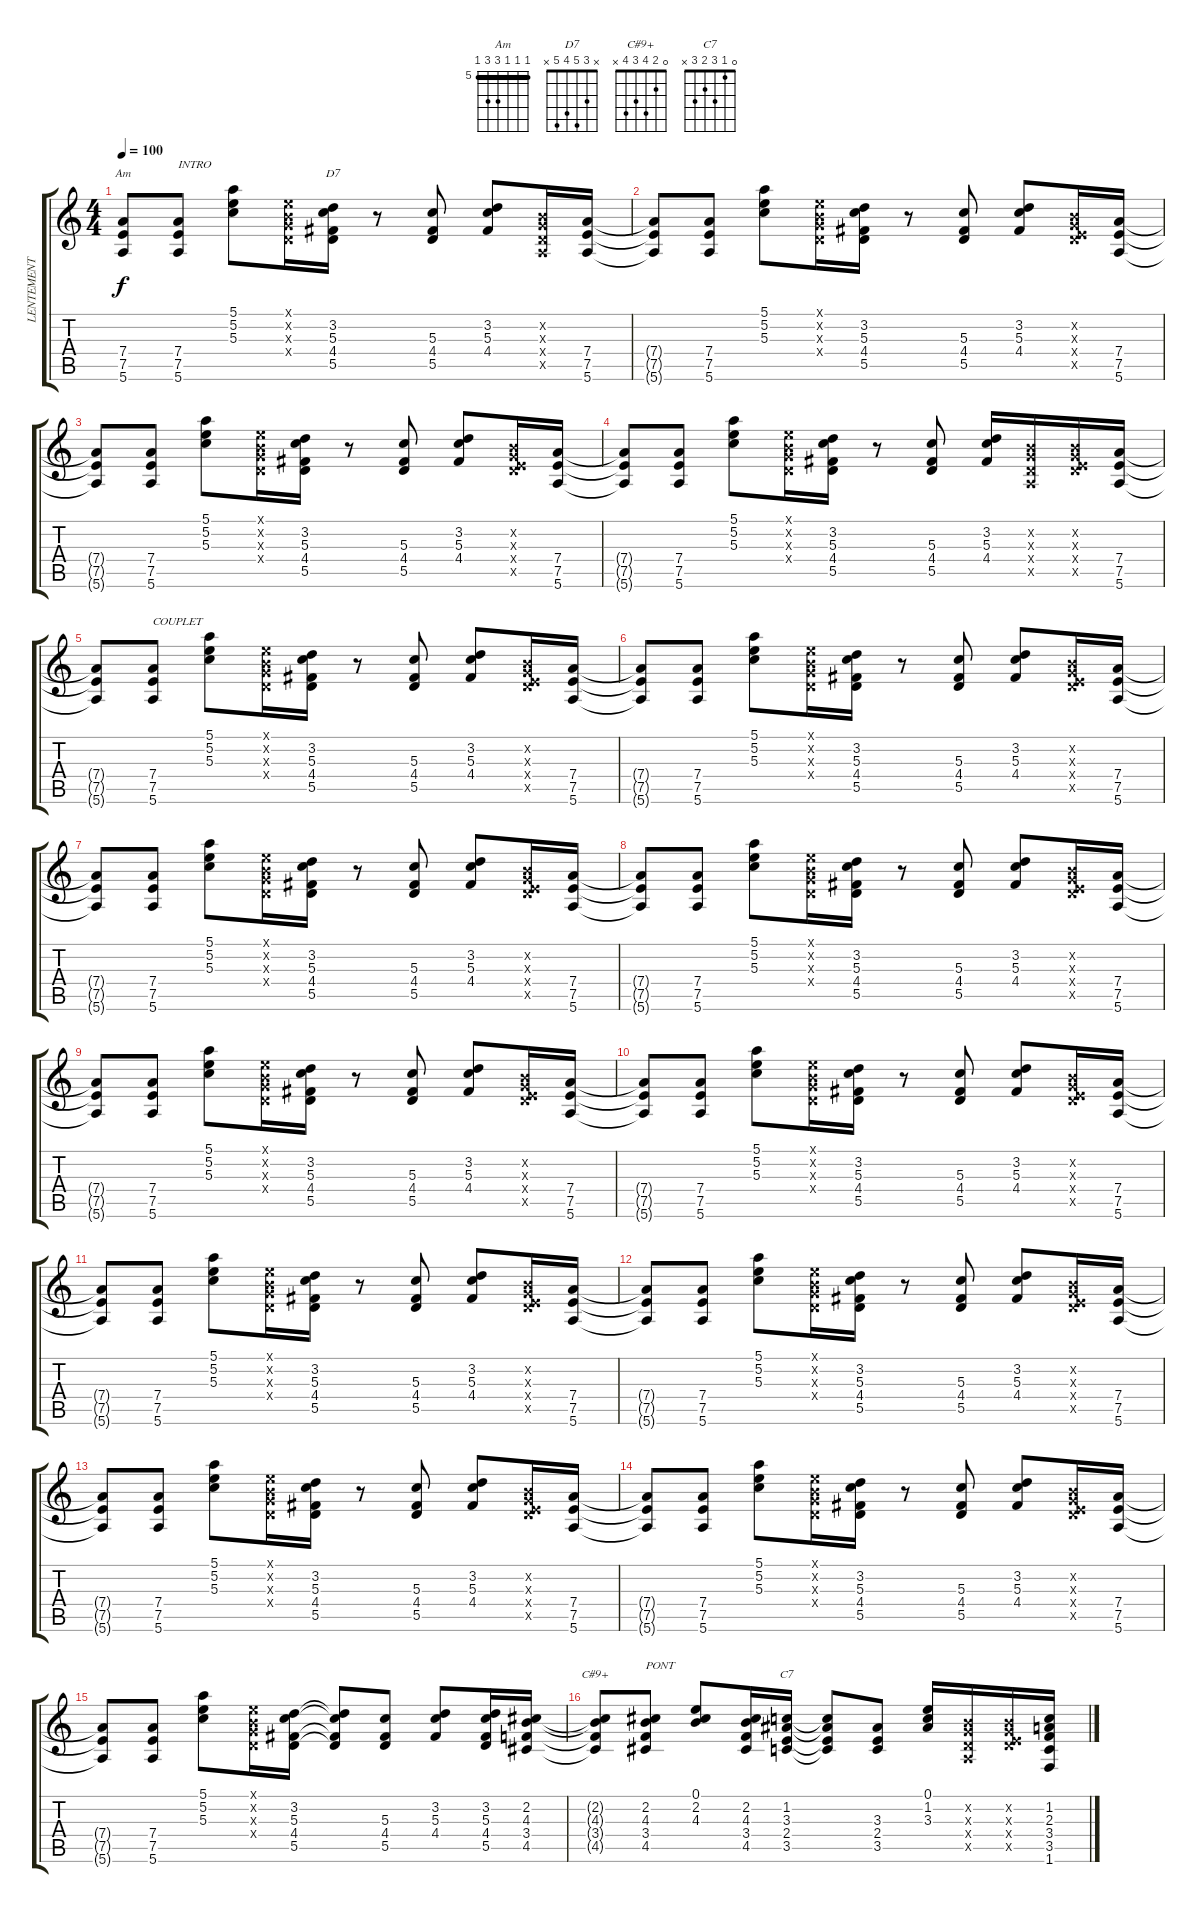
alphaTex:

\track ("LENTEMENT (guitare)" "LENTEMENT ") {instrument acousticguitarnylon}
\staff {score tabs}
\tuning (E4 B3 G3 D3 A2 E2) {hide}
\chord ("Am" 5 5 5 7 7 5) {firstfret 5 barre 5}
\chord ("D7" x 3 5 4 5 x)
\chord ("C#9+" 0 2 4 3 4 x)
\chord ("C7" 0 1 3 2 3 x)
\ts (4 4)
\tempo 100
\clef g2
\ks c
(7.4 7.5 5.6).8{ch "Am" dy f instrument acousticguitarnylon} (7.4 7.5 5.6).8{txt "INTRO"} (5.1 5.2 5.3).8 (0.1{x} 0.2{x} 0.3{x} 0.4{x}).16 (3.2 5.3 4.4 5.5).16{ch "D7"} r.8 (5.3 4.4 5.5).8 (3.2 5.3 4.4).8 (0.2{x} 0.3{x} 0.4{x} 0.5{x}).16 (7.4 7.5 5.6).16 |
(7.4{t} 7.5{t} 5.6{t}).8 (7.4 7.5 5.6).8 (5.1 5.2 5.3).8 (0.1{x} 0.2{x} 0.3{x} 0.4{x}).16 (3.2 5.3 4.4 5.5).16 r.8 (5.3 4.4 5.5).8 (3.2 5.3 4.4).8 (0.2{x} 0.3{x} 0.4{x} 7.5{x}).16 (7.4 7.5 5.6).16 |
(7.4{t} 7.5{t} 5.6{t}).8 (7.4 7.5 5.6).8 (5.1 5.2 5.3).8 (0.1{x} 0.2{x} 0.3{x} 0.4{x}).16 (3.2 5.3 4.4 5.5).16 r.8 (5.3 4.4 5.5).8 (3.2 5.3 4.4).8 (0.2{x} 0.3{x} 0.4{x} 7.5{x}).16 (7.4 7.5 5.6).16 |
(7.4{t} 7.5{t} 5.6{t}).8 (7.4 7.5 5.6).8 (5.1 5.2 5.3).8 (0.1{x} 0.2{x} 0.3{x} 0.4{x}).16 (3.2 5.3 4.4 5.5).16 r.8 (5.3 4.4 5.5).8 (3.2 5.3 4.4).16 (0.2{x} 0.3{x} 0.4{x} 0.5{x}).16 (0.2{x} 0.3{x} 0.4{x} 7.5{x}).16 (7.4 7.5 5.6).16 |
(7.4{t} 7.5{t} 5.6{t}).8 (7.4 7.5 5.6).8{txt "COUPLET"} (5.1 5.2 5.3).8 (0.1{x} 0.2{x} 0.3{x} 0.4{x}).16 (3.2 5.3 4.4 5.5).16 r.8 (5.3 4.4 5.5).8 (3.2 5.3 4.4).8 (0.2{x} 0.3{x} 0.4{x} 7.5{x}).16 (7.4 7.5 5.6).16 |
(7.4{t} 7.5{t} 5.6{t}).8 (7.4 7.5 5.6).8 (5.1 5.2 5.3).8 (0.1{x} 0.2{x} 0.3{x} 0.4{x}).16 (3.2 5.3 4.4 5.5).16 r.8 (5.3 4.4 5.5).8 (3.2 5.3 4.4).8 (0.2{x} 0.3{x} 0.4{x} 7.5{x}).16 (7.4 7.5 5.6).16 |
(7.4{t} 7.5{t} 5.6{t}).8 (7.4 7.5 5.6).8 (5.1 5.2 5.3).8 (0.1{x} 0.2{x} 0.3{x} 0.4{x}).16 (3.2 5.3 4.4 5.5).16 r.8 (5.3 4.4 5.5).8 (3.2 5.3 4.4).8 (0.2{x} 0.3{x} 0.4{x} 7.5{x}).16 (7.4 7.5 5.6).16 |
(7.4{t} 7.5{t} 5.6{t}).8 (7.4 7.5 5.6).8 (5.1 5.2 5.3).8 (0.1{x} 0.2{x} 0.3{x} 0.4{x}).16 (3.2 5.3 4.4 5.5).16 r.8 (5.3 4.4 5.5).8 (3.2 5.3 4.4).8 (0.2{x} 0.3{x} 0.4{x} 7.5{x}).16 (7.4 7.5 5.6).16 |
(7.4{t} 7.5{t} 5.6{t}).8 (7.4 7.5 5.6).8 (5.1 5.2 5.3).8 (0.1{x} 0.2{x} 0.3{x} 0.4{x}).16 (3.2 5.3 4.4 5.5).16 r.8 (5.3 4.4 5.5).8 (3.2 5.3 4.4).8 (0.2{x} 0.3{x} 0.4{x} 7.5{x}).16 (7.4 7.5 5.6).16 |
(7.4{t} 7.5{t} 5.6{t}).8 (7.4 7.5 5.6).8 (5.1 5.2 5.3).8 (0.1{x} 0.2{x} 0.3{x} 0.4{x}).16 (3.2 5.3 4.4 5.5).16 r.8 (5.3 4.4 5.5).8 (3.2 5.3 4.4).8 (0.2{x} 0.3{x} 0.4{x} 7.5{x}).16 (7.4 7.5 5.6).16 |
(7.4{t} 7.5{t} 5.6{t}).8 (7.4 7.5 5.6).8 (5.1 5.2 5.3).8 (0.1{x} 0.2{x} 0.3{x} 0.4{x}).16 (3.2 5.3 4.4 5.5).16 r.8 (5.3 4.4 5.5).8 (3.2 5.3 4.4).8 (0.2{x} 0.3{x} 0.4{x} 7.5{x}).16 (7.4 7.5 5.6).16 |
(7.4{t} 7.5{t} 5.6{t}).8 (7.4 7.5 5.6).8 (5.1 5.2 5.3).8 (0.1{x} 0.2{x} 0.3{x} 0.4{x}).16 (3.2 5.3 4.4 5.5).16 r.8 (5.3 4.4 5.5).8 (3.2 5.3 4.4).8 (0.2{x} 0.3{x} 0.4{x} 7.5{x}).16 (7.4 7.5 5.6).16 |
(7.4{t} 7.5{t} 5.6{t}).8 (7.4 7.5 5.6).8 (5.1 5.2 5.3).8 (0.1{x} 0.2{x} 0.3{x} 0.4{x}).16 (3.2 5.3 4.4 5.5).16 r.8 (5.3 4.4 5.5).8 (3.2 5.3 4.4).8 (0.2{x} 0.3{x} 0.4{x} 7.5{x}).16 (7.4 7.5 5.6).16 |
(7.4{t} 7.5{t} 5.6{t}).8 (7.4 7.5 5.6).8 (5.1 5.2 5.3).8 (0.1{x} 0.2{x} 0.3{x} 0.4{x}).16 (3.2 5.3 4.4 5.5).16 r.8 (5.3 4.4 5.5).8 (3.2 5.3 4.4).8 (0.2{x} 0.3{x} 0.4{x} 7.5{x}).16 (7.4 7.5 5.6).16 |
(7.4{t} 7.5{t} 5.6{t}).8 (7.4 7.5 5.6).8 (5.1 5.2 5.3).8 (0.1{x} 0.2{x} 0.3{x} 0.4{x}).16 (3.2 5.3 4.4 5.5).16 (3.2{t} 5.3{t} 4.4{t} 5.5{t}).8 (5.3 4.4 5.5).8 (3.2 5.3 4.4).8 (3.2 5.3 4.4 5.5).16 (2.2 4.3 3.4 4.5).16 |
(2.2{t} 4.3{t} 3.4{t} 4.5{t}).8{ch "C#9+"} (2.2 4.3 3.4 4.5).8{txt "PONT"} (0.1 2.2 4.3).8 (2.2 4.3 3.4 4.5).16 (1.2 3.3 2.4 3.5).16{ch "C7"} (1.2{t} 3.3{t} 2.4{t} 3.5{t}).8 (3.3 2.4 3.5).8 (0.1 1.2 3.3).16 (0.2{x} 0.3{x} 0.4{x} 0.5{x}).16 (0.2{x} 0.3{x} 0.4{x} 7.5{x}).16 (1.2 2.3 3.4 3.5 1.6).16
